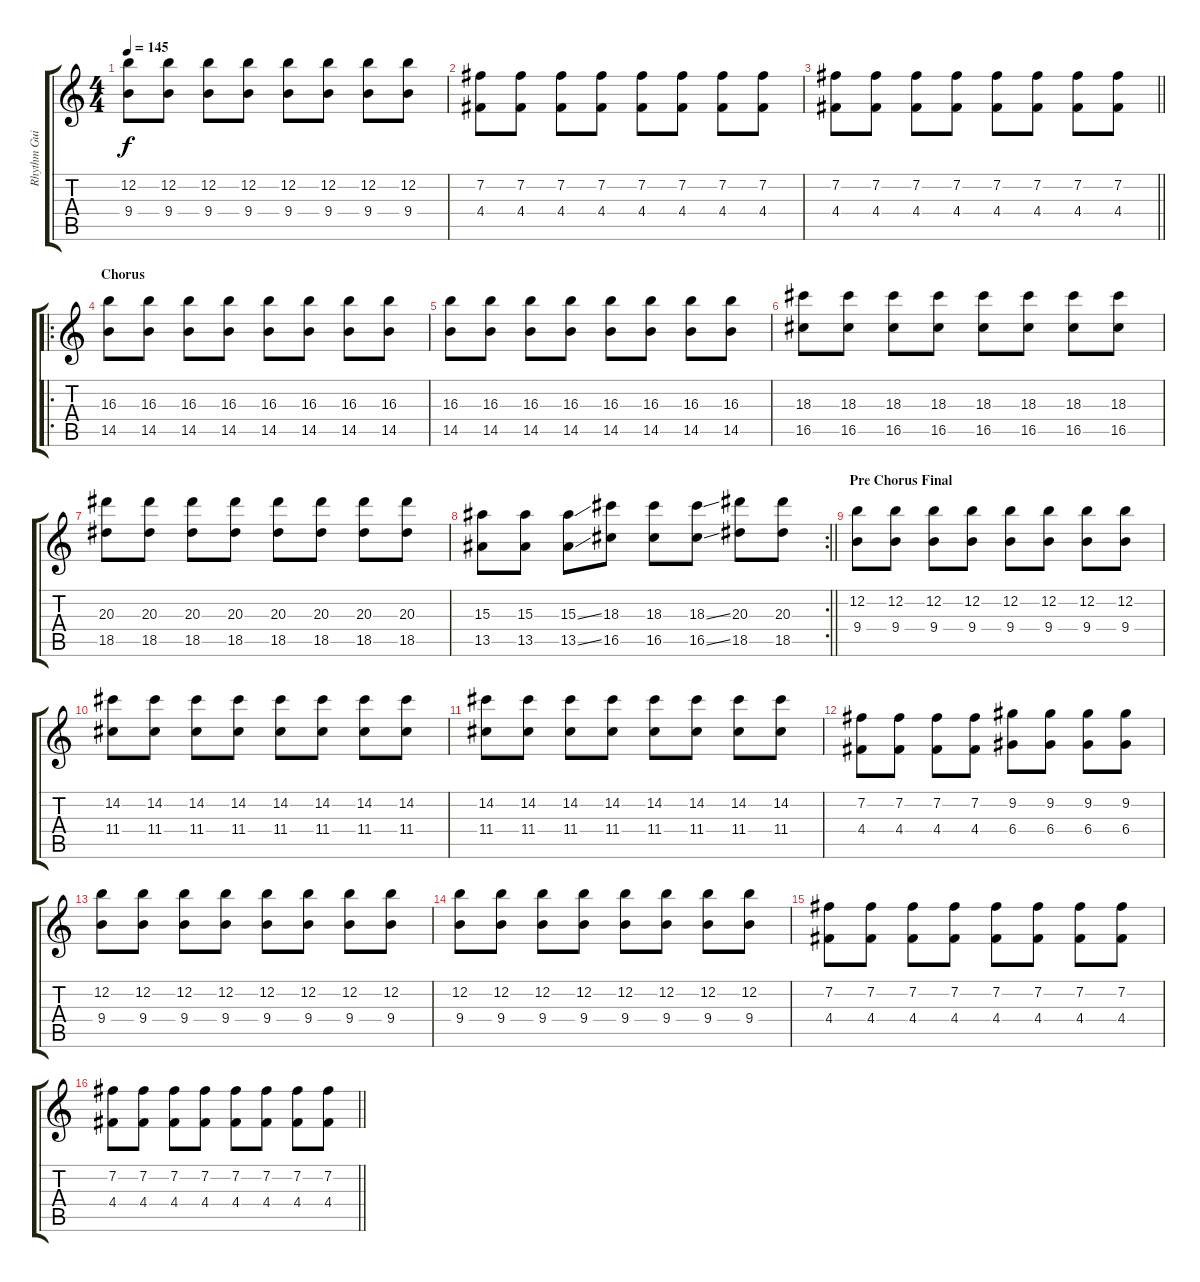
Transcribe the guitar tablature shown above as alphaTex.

\track ("Rhythm Guitar" "Rhythm Gui") {instrument overdrivenguitar}
\staff {score tabs}
\tuning (E4 B3 G3 D3 A2 E2) {hide}
\ts (4 4)
\tempo 145
\clef g2
\ks c
(12.2 9.4).8{dy f} (12.2 9.4).8 (12.2 9.4).8 (12.2 9.4).8 (12.2 9.4).8 (12.2 9.4).8 (12.2 9.4).8 (12.2 9.4).8 |
(7.2 4.4).8 (7.2 4.4).8 (7.2 4.4).8 (7.2 4.4).8 (7.2 4.4).8 (7.2 4.4).8 (7.2 4.4).8 (7.2 4.4).8 |
\barLineRight lightlight
(7.2 4.4).8 (7.2 4.4).8 (7.2 4.4).8 (7.2 4.4).8 (7.2 4.4).8 (7.2 4.4).8 (7.2 4.4).8 (7.2 4.4).8 |
\ro
\section ("" "Chorus")
(16.3 14.5).8 (16.3 14.5).8 (16.3 14.5).8 (16.3 14.5).8 (16.3 14.5).8 (16.3 14.5).8 (16.3 14.5).8 (16.3 14.5).8 |
(16.3 14.5).8 (16.3 14.5).8 (16.3 14.5).8 (16.3 14.5).8 (16.3 14.5).8 (16.3 14.5).8 (16.3 14.5).8 (16.3 14.5).8 |
(18.3 16.5).8 (18.3 16.5).8 (18.3 16.5).8 (18.3 16.5).8 (18.3 16.5).8 (18.3 16.5).8 (18.3 16.5).8 (18.3 16.5).8 |
(20.3 18.5).8 (20.3 18.5).8 (20.3 18.5).8 (20.3 18.5).8 (20.3 18.5).8 (20.3 18.5).8 (20.3 18.5).8 (20.3 18.5).8 |
\rc 2
\barLineRight lightlight
(15.3 13.5).8 (15.3 13.5).8 (15.3{ss} 13.5{ss}).8 (18.3 16.5).8 (18.3 16.5).8 (18.3{ss} 16.5{ss}).8 (20.3 18.5).8 (20.3 18.5).8 |
\section ("" "Pre Chorus Final")
(12.2 9.4).8 (12.2 9.4).8 (12.2 9.4).8 (12.2 9.4).8 (12.2 9.4).8 (12.2 9.4).8 (12.2 9.4).8 (12.2 9.4).8 |
(14.2 11.4).8 (14.2 11.4).8 (14.2 11.4).8 (14.2 11.4).8 (14.2 11.4).8 (14.2 11.4).8 (14.2 11.4).8 (14.2 11.4).8 |
(14.2 11.4).8 (14.2 11.4).8 (14.2 11.4).8 (14.2 11.4).8 (14.2 11.4).8 (14.2 11.4).8 (14.2 11.4).8 (14.2 11.4).8 |
(7.2 4.4).8 (7.2 4.4).8 (7.2 4.4).8 (7.2 4.4).8 (9.2 6.4).8 (9.2 6.4).8 (9.2 6.4).8 (9.2 6.4).8 |
(12.2 9.4).8 (12.2 9.4).8 (12.2 9.4).8 (12.2 9.4).8 (12.2 9.4).8 (12.2 9.4).8 (12.2 9.4).8 (12.2 9.4).8 |
(12.2 9.4).8 (12.2 9.4).8 (12.2 9.4).8 (12.2 9.4).8 (12.2 9.4).8 (12.2 9.4).8 (12.2 9.4).8 (12.2 9.4).8 |
(7.2 4.4).8 (7.2 4.4).8 (7.2 4.4).8 (7.2 4.4).8 (7.2 4.4).8 (7.2 4.4).8 (7.2 4.4).8 (7.2 4.4).8 |
\barLineRight lightlight
(7.2 4.4).8 (7.2 4.4).8 (7.2 4.4).8 (7.2 4.4).8 (7.2 4.4).8 (7.2 4.4).8 (7.2 4.4).8 (7.2 4.4).8
